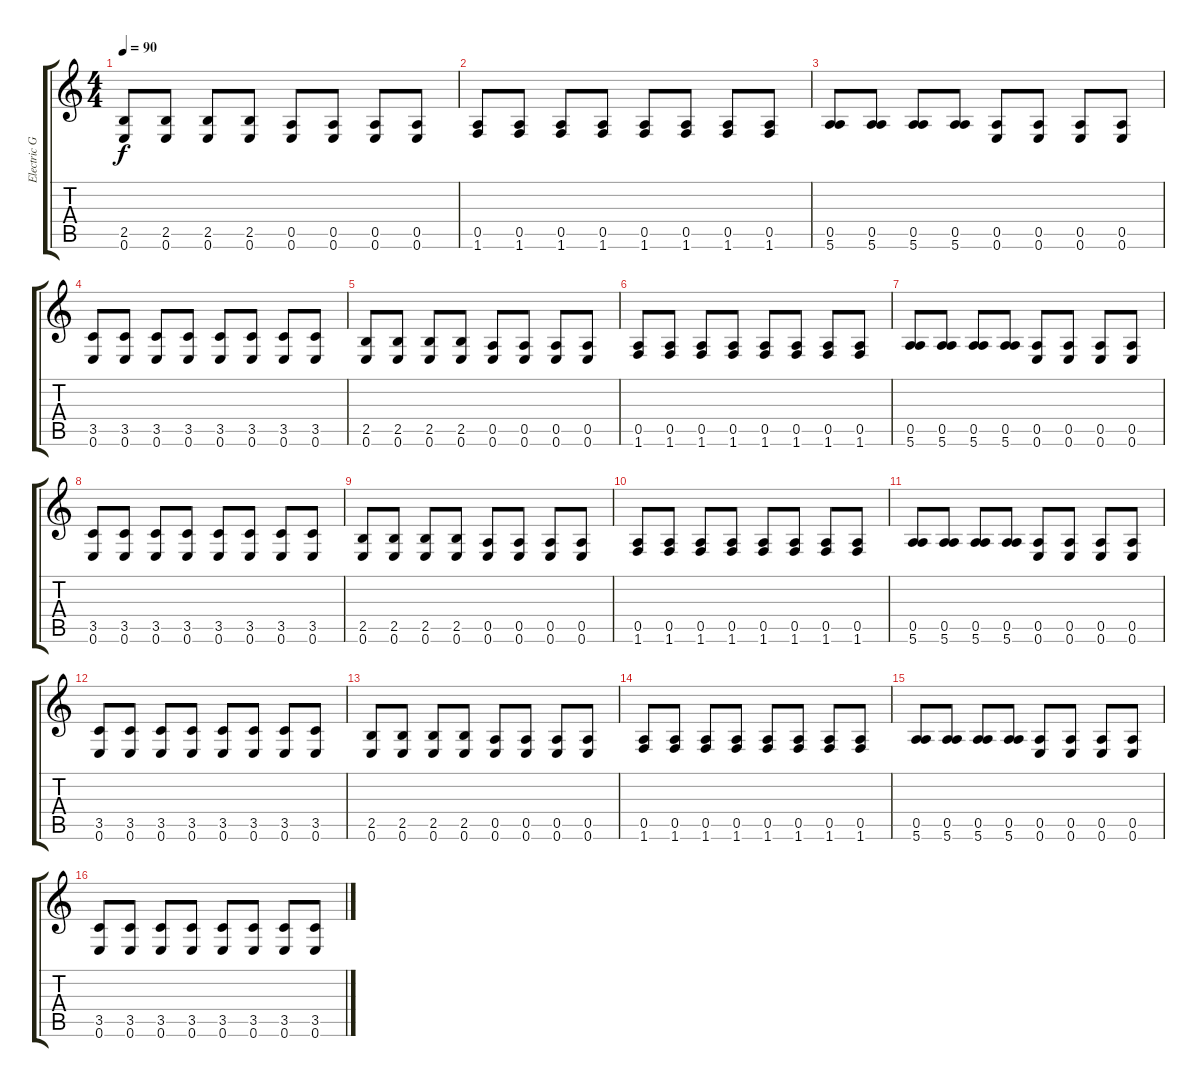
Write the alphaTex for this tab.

\track ("Electric Guitar 1" "Electric G") {instrument distortionguitar}
\staff {score tabs}
\tuning (E4 B3 G3 D3 A2 E2) {hide}
\ts (4 4)
\tempo 90
\clef g2
\ks c
(2.5 0.6).8{dy f} (2.5 0.6).8 (2.5 0.6).8 (2.5 0.6).8 (0.5 0.6).8 (0.5 0.6).8 (0.5 0.6).8 (0.5 0.6).8 |
(0.5 1.6).8 (0.5 1.6).8 (0.5 1.6).8 (0.5 1.6).8 (0.5 1.6).8 (0.5 1.6).8 (0.5 1.6).8 (0.5 1.6).8 |
(0.5 5.6).8 (0.5 5.6).8 (0.5 5.6).8 (0.5 5.6).8 (0.5 0.6).8 (0.5 0.6).8 (0.5 0.6).8 (0.5 0.6).8 |
(3.5 0.6).8 (3.5 0.6).8 (3.5 0.6).8 (3.5 0.6).8 (3.5 0.6).8 (3.5 0.6).8 (3.5 0.6).8 (3.5 0.6).8 |
(2.5 0.6).8 (2.5 0.6).8 (2.5 0.6).8 (2.5 0.6).8 (0.5 0.6).8 (0.5 0.6).8 (0.5 0.6).8 (0.5 0.6).8 |
(0.5 1.6).8 (0.5 1.6).8 (0.5 1.6).8 (0.5 1.6).8 (0.5 1.6).8 (0.5 1.6).8 (0.5 1.6).8 (0.5 1.6).8 |
(0.5 5.6).8 (0.5 5.6).8 (0.5 5.6).8 (0.5 5.6).8 (0.5 0.6).8 (0.5 0.6).8 (0.5 0.6).8 (0.5 0.6).8 |
(3.5 0.6).8 (3.5 0.6).8 (3.5 0.6).8 (3.5 0.6).8 (3.5 0.6).8 (3.5 0.6).8 (3.5 0.6).8 (3.5 0.6).8 |
(2.5 0.6).8 (2.5 0.6).8 (2.5 0.6).8 (2.5 0.6).8 (0.5 0.6).8 (0.5 0.6).8 (0.5 0.6).8 (0.5 0.6).8 |
(0.5 1.6).8 (0.5 1.6).8 (0.5 1.6).8 (0.5 1.6).8 (0.5 1.6).8 (0.5 1.6).8 (0.5 1.6).8 (0.5 1.6).8 |
(0.5 5.6).8 (0.5 5.6).8 (0.5 5.6).8 (0.5 5.6).8 (0.5 0.6).8 (0.5 0.6).8 (0.5 0.6).8 (0.5 0.6).8 |
(3.5 0.6).8 (3.5 0.6).8 (3.5 0.6).8 (3.5 0.6).8 (3.5 0.6).8 (3.5 0.6).8 (3.5 0.6).8 (3.5 0.6).8 |
(2.5 0.6).8 (2.5 0.6).8 (2.5 0.6).8 (2.5 0.6).8 (0.5 0.6).8 (0.5 0.6).8 (0.5 0.6).8 (0.5 0.6).8 |
(0.5 1.6).8 (0.5 1.6).8 (0.5 1.6).8 (0.5 1.6).8 (0.5 1.6).8 (0.5 1.6).8 (0.5 1.6).8 (0.5 1.6).8 |
(0.5 5.6).8 (0.5 5.6).8 (0.5 5.6).8 (0.5 5.6).8 (0.5 0.6).8 (0.5 0.6).8 (0.5 0.6).8 (0.5 0.6).8 |
(3.5 0.6).8 (3.5 0.6).8 (3.5 0.6).8 (3.5 0.6).8 (3.5 0.6).8 (3.5 0.6).8 (3.5 0.6).8 (3.5 0.6).8
